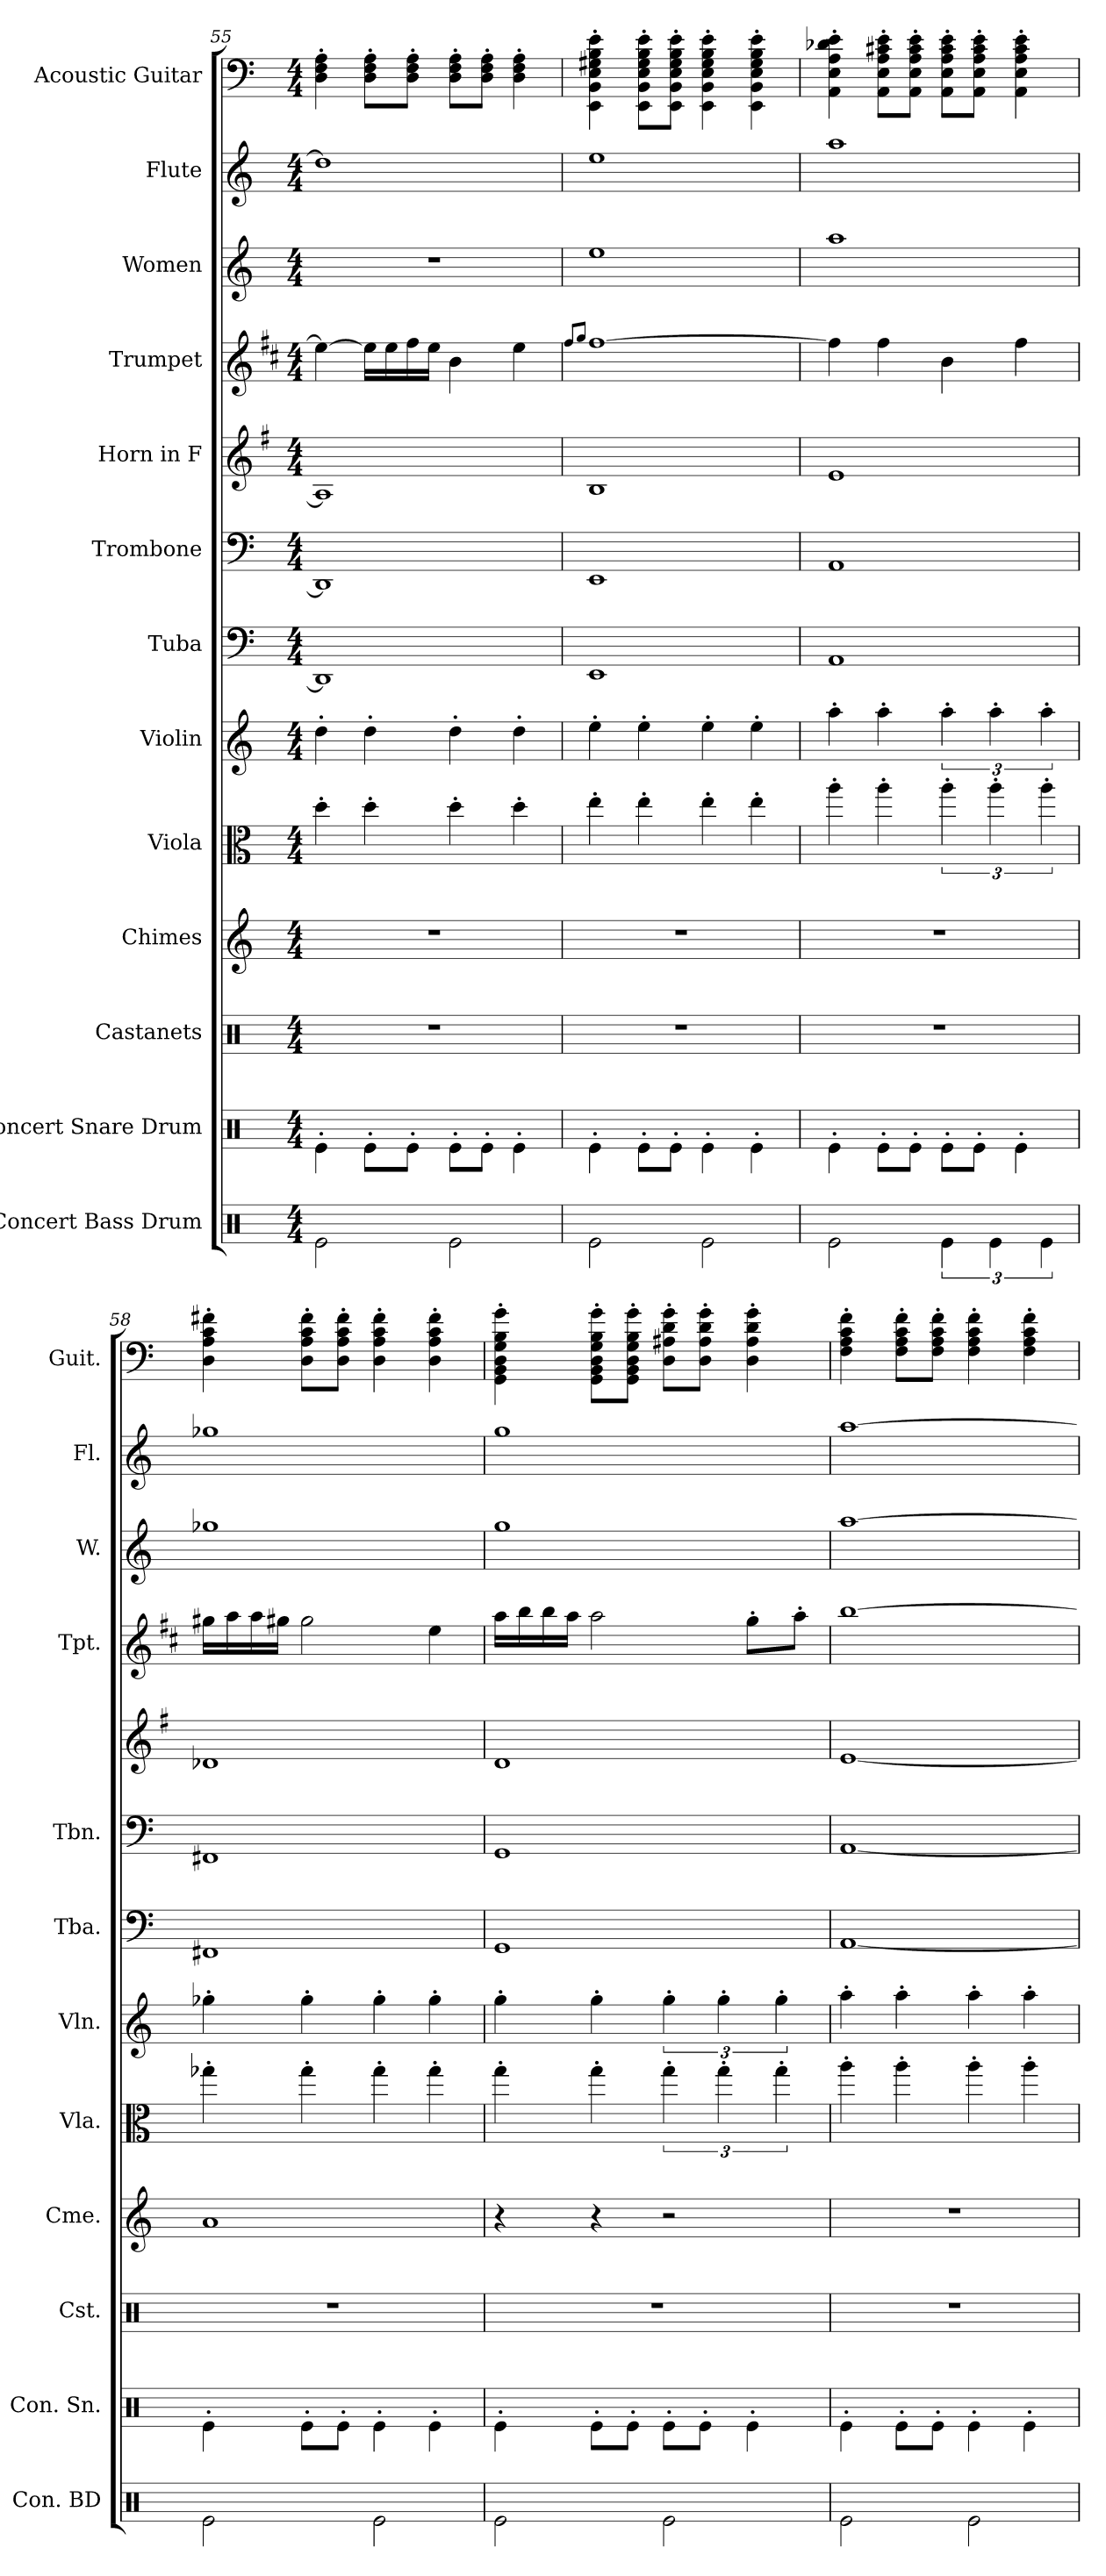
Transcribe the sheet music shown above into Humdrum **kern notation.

**kern	**kern	**kern	**kern	**kern	**kern	**kern	**kern	**kern	**kern	**kern	**kern	**kern
*part13	*part12	*part11	*part10	*part9	*part8	*part7	*part6	*part5	*part4	*part3	*part2	*part1
*staff13	*staff12	*staff11	*staff10	*staff9	*staff8	*staff7	*staff6	*staff5	*staff4	*staff3	*staff2	*staff1
*I"Concert Bass Drum	*I"Concert Snare Drum	*I"Castanets	*I"Chimes	*I"Viola	*I"Violin	*I"Tuba	*I"Trombone	*I"Horn in F	*I"Trumpet	*I"Women	*I"Flute	*I"Acoustic Guitar
*I'Con. BD	*I'Con. Sn.	*I'Cst.	*I'Cme.	*I'Vla.	*I'Vln.	*I'Tba.	*I'Tbn.	*	*I'Tpt.	*I'W.	*I'Fl.	*I'Guit.
*clefX	*clefX	*clefX	*clefG2	*clefC3	*clefG2	*clefF4	*clefF4	*clefG2	*clefG2	*clefG2	*clefG2	*
*	*	*	*	*	*	*	*	*ITrd4c7	*ITrd1c2	*	*	*
*k[]	*k[]	*k[]	*k[]	*k[]	*k[]	*k[]	*k[]	*k[]	*k[]	*k[]	*k[]	*k[]
*M4/4	*M4/4	*M4/4	*M4/4	*M4/4	*M4/4	*M4/4	*M4/4	*M4/4	*M4/4	*M4/4	*M4/4	*M4/4
=55	=55	=55	=55	=55	=55	=55	=55	=55	=55	=55	=55	=55
2Re\	4Re'\	1r	1r	4dd'\	4dd'\	1DD]	1DD]	1D]	4dd\_	1r	1dd]	4D\' 4F\' 4A\'
.	8Re'\L	.	.	4dd'\	4dd'\	.	.	.	16dd\LL]	.	.	8D\' 8F\' 8A\'L
.	.	.	.	.	.	.	.	.	16dd\	.	.	.
.	8Re'\J	.	.	.	.	.	.	.	16ee\	.	.	8D\' 8F\' 8A\'J
.	.	.	.	.	.	.	.	.	16dd\JJ	.	.	.
2Re\	8Re'\L	.	.	4dd'\	4dd'\	.	.	.	4a\	.	.	8D\' 8F\' 8A\'L
.	8Re'\J	.	.	.	.	.	.	.	.	.	.	8D\' 8F\' 8A\'J
.	4Re'\	.	.	4dd'\	4dd'\	.	.	.	4dd\	.	.	4D\' 4F\' 4A\'
=56	=56	=56	=56	=56	=56	=56	=56	=56	=56	=56	=56	=56
.	.	.	.	.	.	.	.	.	8qee/L	.	.	.
.	.	.	.	.	.	.	.	.	8qff/J	.	.	.
2Re\	4Re'\	1r	1r	4ee'\	4ee'\	1EE	1EE	1E	[1ee	1ee	1ee	4EE\' 4BB\' 4E\' 4G#\' 4B\' 4e\'
.	8Re'\L	.	.	4ee'\	4ee'\	.	.	.	.	.	.	8EE\' 8BB\' 8E\' 8G#\' 8B\' 8e\'L
.	8Re'\J	.	.	.	.	.	.	.	.	.	.	8EE\' 8BB\' 8E\' 8G#\' 8B\' 8e\'J
2Re\	4Re'\	.	.	4ee'\	4ee'\	.	.	.	.	.	.	4EE\' 4BB\' 4E\' 4G#\' 4B\' 4e\'
.	4Re'\	.	.	4ee'\	4ee'\	.	.	.	.	.	.	4EE\' 4BB\' 4E\' 4G#\' 4B\' 4e\'
=57	=57	=57	=57	=57	=57	=57	=57	=57	=57	=57	=57	=57
2Re\	4Re'\	1r	1r	4aa'\	4aa'\	1AA	1AA	1A	4ee\]	1aa	1aa	4AA\' 4E\' 4A\' 4d-\' 4e\'
.	8Re'\L	.	.	4aa'\	4aa'\	.	.	.	4ee\	.	.	8AA\' 8E\' 8A\' 8c#\' 8e\'L
.	8Re'\J	.	.	.	.	.	.	.	.	.	.	8AA\' 8E\' 8A\' 8c#\' 8e\'J
6Re\	8Re'\L	.	.	6aa'\	6aa'\	.	.	.	4a\	.	.	8AA\' 8E\' 8A\' 8c#\' 8e\'L
.	8Re'\J	.	.	.	.	.	.	.	.	.	.	8AA\' 8E\' 8A\' 8c#\' 8e\'J
6Re\	.	.	.	6aa'\	6aa'\	.	.	.	.	.	.	.
.	4Re'\	.	.	.	.	.	.	.	4ee\	.	.	4AA\' 4E\' 4A\' 4c#\' 4e\'
6Re\	.	.	.	6aa'\	6aa'\	.	.	.	.	.	.	.
!!LO:PB:g=z
=58	=58	=58	=58	=58	=58	=58	=58	=58	=58	=58	=58	=58
2Re\	4Re'\	1r	1a	4gg-X'\	4gg-X'\	1FF#X	1FF#X	1G-X	16ff#X\LL	1gg-X	1gg-X	4D\' 4A\' 4c\' 4f#\'
.	.	.	.	.	.	.	.	.	16gg\	.	.	.
.	.	.	.	.	.	.	.	.	16gg\	.	.	.
.	.	.	.	.	.	.	.	.	16ff#X\JJ	.	.	.
.	8Re'\L	.	.	4gg-'\	4gg-'\	.	.	.	2ff#\	.	.	8D\' 8A\' 8c\' 8f#\'L
.	8Re'\J	.	.	.	.	.	.	.	.	.	.	8D\' 8A\' 8c\' 8f#\'J
2Re\	4Re'\	.	.	4gg-'\	4gg-'\	.	.	.	.	.	.	4D\' 4A\' 4c\' 4f#\'
.	4Re'\	.	.	4gg-'\	4gg-'\	.	.	.	4dd\	.	.	4D\' 4A\' 4c\' 4f#\'
=59	=59	=59	=59	=59	=59	=59	=59	=59	=59	=59	=59	=59
2Re\	4Re'\	1r	4r	4gg'\	4gg'\	1GG	1GG	1G	16gg\LL	1gg	1gg	4GG\' 4BB\' 4D\' 4G\' 4B\' 4g\'
.	.	.	.	.	.	.	.	.	16aa\	.	.	.
.	.	.	.	.	.	.	.	.	16aa\	.	.	.
.	.	.	.	.	.	.	.	.	16gg\JJ	.	.	.
.	8Re'\L	.	4r	4gg'\	4gg'\	.	.	.	2gg\	.	.	8GG\' 8BB\' 8D\' 8G\' 8B\' 8g\'L
.	8Re'\J	.	.	.	.	.	.	.	.	.	.	8GG\' 8BB\' 8D\' 8G\' 8B\' 8g\'J
2Re\	8Re'\L	.	2r	6gg'\	6gg'\	.	.	.	.	.	.	8D\' 8A#\' 8d\' 8g\'L
.	8Re'\J	.	.	.	.	.	.	.	.	.	.	8D\' 8A#\' 8d\' 8g\'J
.	.	.	.	6gg'\	6gg'\	.	.	.	.	.	.	.
*	*	*	*	*	*	*	*	*	*	*	*	*MM95
.	4Re'\	.	.	.	.	.	.	.	8ff'\L	.	.	4D\' 4A#\' 4d\' 4g\'
.	.	.	.	6gg'\	6gg'\	.	.	.	.	.	.	.
.	.	.	.	.	.	.	.	.	8gg'\J	.	.	.
=60	=60	=60	=60	=60	=60	=60	=60	=60	=60	=60	=60	=60
2Re\	4Re'\	1r	1r	4aa'\	4aa'\	[1AA	[1AA	[1A	[1aa	[1aa	[1aa	4F\' 4A\' 4c\' 4f\'
.	8Re'\L	.	.	4aa'\	4aa'\	.	.	.	.	.	.	8F\' 8A\' 8c\' 8f\'L
.	8Re'\J	.	.	.	.	.	.	.	.	.	.	8F\' 8A\' 8c\' 8f\'J
2Re\	4Re'\	.	.	4aa'\	4aa'\	.	.	.	.	.	.	4F\' 4A\' 4c\' 4f\'
.	4Re'\	.	.	4aa'\	4aa'\	.	.	.	.	.	.	4F\' 4A\' 4c\' 4f\'
=	=	=	=	=	=	=	=	=	=	=	=	=
*-	*-	*-	*-	*-	*-	*-	*-	*-	*-	*-	*-	*-
